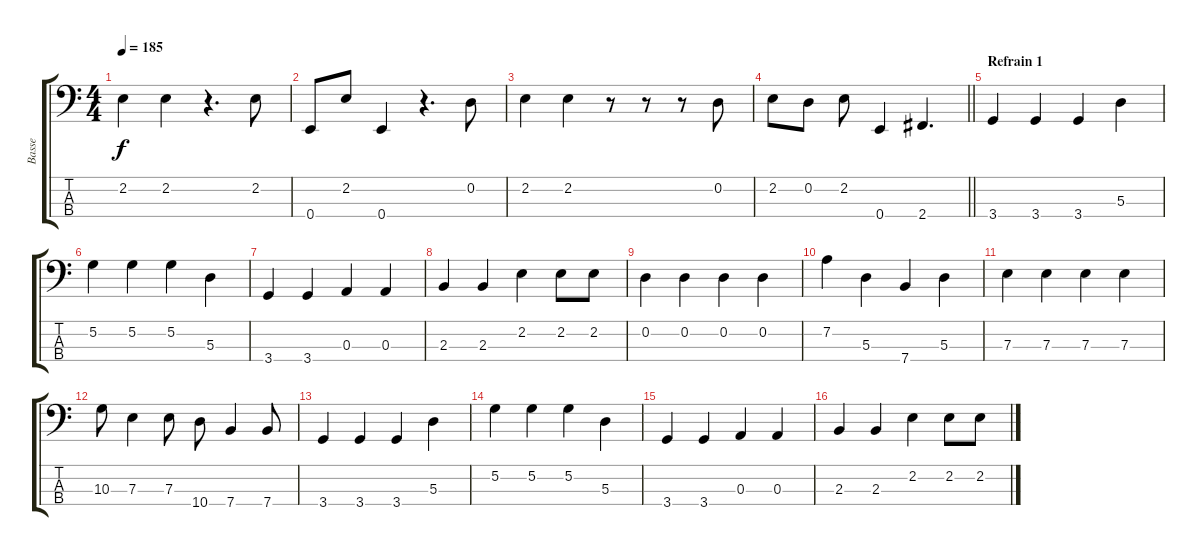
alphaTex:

\track ("Basse" "Basse") {instrument electricbassfinger}
\staff {score tabs}
\tuning (G2 D2 A1 E1) {hide}
\ts (4 4)
\tempo 185
\clef f4
\ks c
2.2.4{dy f} 2.2.4 r.4{d} 2.2.8 |
0.4.8 2.2.8 0.4.4 r.4{d} 0.2.8 |
2.2.4 2.2.4 r.8 r.8 r.8 0.2.8 |
\barLineRight lightlight
2.2.8 0.2.8 2.2.8 0.4.4 2.4.4{d} |
\section ("" "Refrain 1")
3.4.4 3.4.4 3.4.4 5.3.4 |
5.2.4 5.2.4 5.2.4 5.3.4 |
3.4.4 3.4.4 0.3.4 0.3.4 |
2.3.4 2.3.4 2.2.4 2.2.8 2.2.8 |
0.2.4 0.2.4 0.2.4 0.2.4 |
7.2.4 5.3.4 7.4.4 5.3.4 |
7.3.4 7.3.4 7.3.4 7.3.4 |
10.3.8 7.3.4 7.3.8 10.4.8 7.4.4 7.4.8 |
3.4.4 3.4.4 3.4.4 5.3.4 |
5.2.4 5.2.4 5.2.4 5.3.4 |
3.4.4 3.4.4 0.3.4 0.3.4 |
2.3.4 2.3.4 2.2.4 2.2.8 2.2.8
